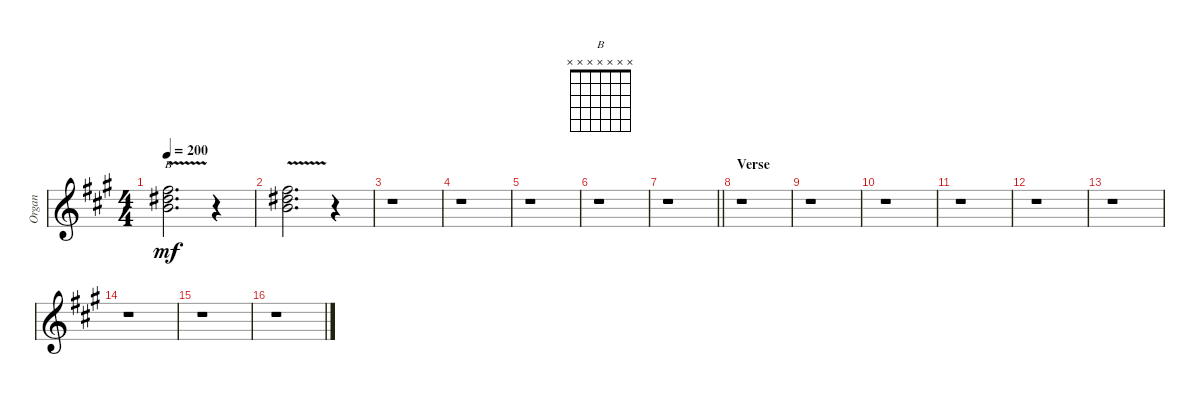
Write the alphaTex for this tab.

\track ("Organ" "Organ") {instrument drawbarorgan}
\staff {score}
\tuning (E4 B3 G3 D3 A2 E2 B1) {hide}
\chord ("B" x x x x x x x)
\ts (4 4)
\tempo 200
\clef g2
\ks a
(11.1{v} 12.2{v} 23.3{v}).2{d ch "B" dy mf} r.4 |
(11.1{v} 12.2{v} 23.3{v}).2{d} r.4 |
r.1 |
r.1 |
r.1 |
r.1 |
\barLineRight lightlight
r.1 |
\section ("" "Verse")
r.1 |
r.1 |
r.1 |
r.1 |
r.1 |
r.1 |
r.1 |
r.1 |
r.1
